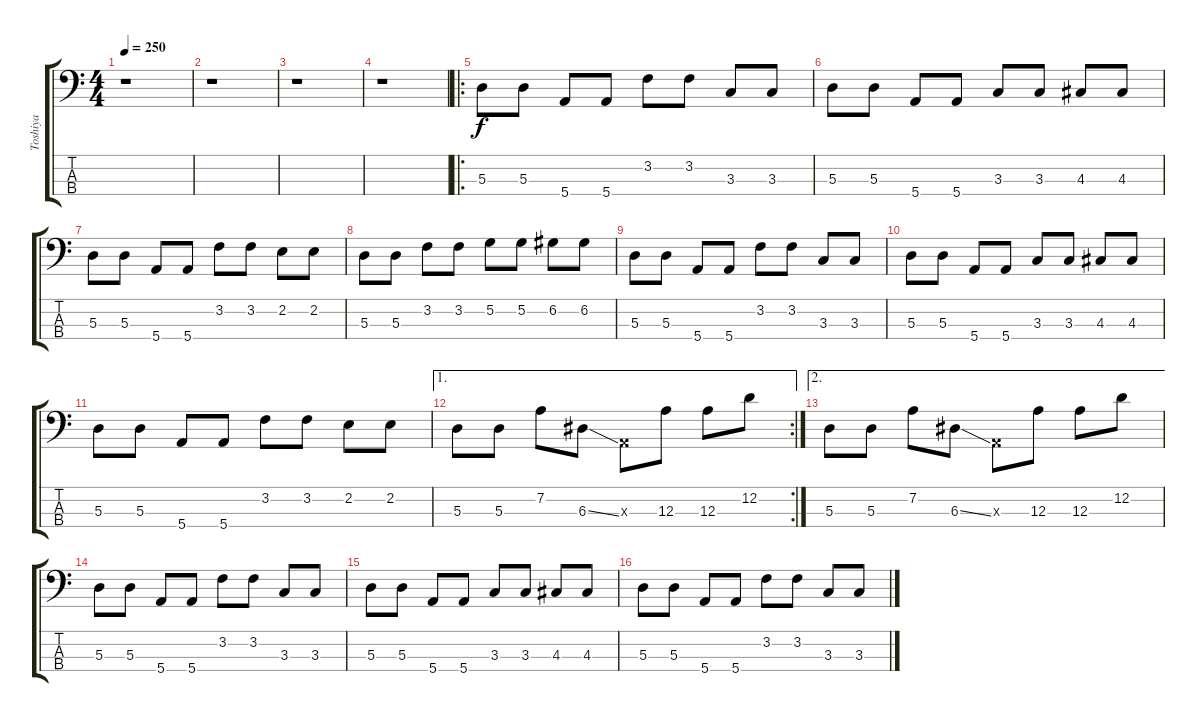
\track ("Toshiya" "Toshiya") {instrument slapbass2}
\staff {score tabs}
\tuning (G2 D2 A1 E1) {hide}
\ts (4 4)
\tempo 250
\clef f4
\ks c
r.1{dy f instrument slapbass2} |
r.1 |
r.1 |
r.1 |
\ro
5.3.8 5.3.8 5.4.8 5.4.8 3.2.8 3.2.8 3.3.8 3.3.8 |
5.3.8 5.3.8 5.4.8 5.4.8 3.3.8 3.3.8 4.3.8 4.3.8 |
5.3.8 5.3.8 5.4.8 5.4.8 3.2.8 3.2.8 2.2.8 2.2.8 |
5.3.8 5.3.8 3.2.8 3.2.8 5.2.8 5.2.8 6.2.8 6.2.8 |
5.3.8 5.3.8 5.4.8 5.4.8 3.2.8 3.2.8 3.3.8 3.3.8 |
5.3.8 5.3.8 5.4.8 5.4.8 3.3.8 3.3.8 4.3.8 4.3.8 |
5.3.8 5.3.8 5.4.8 5.4.8 3.2.8 3.2.8 2.2.8 2.2.8 |
\ae 1
\rc 2
5.3.8 5.3.8 7.2.8 6.3{ss}.8 0.3{x}.8 12.3.8 12.3.8 12.2.8 |
\ae 2
5.3.8 5.3.8 7.2.8 6.3{ss}.8 0.3{x}.8 12.3.8 12.3.8 12.2.8 |
5.3.8 5.3.8 5.4.8 5.4.8 3.2.8 3.2.8 3.3.8 3.3.8 |
5.3.8 5.3.8 5.4.8 5.4.8 3.3.8 3.3.8 4.3.8 4.3.8 |
5.3.8 5.3.8 5.4.8 5.4.8 3.2.8 3.2.8 3.3.8 3.3.8
